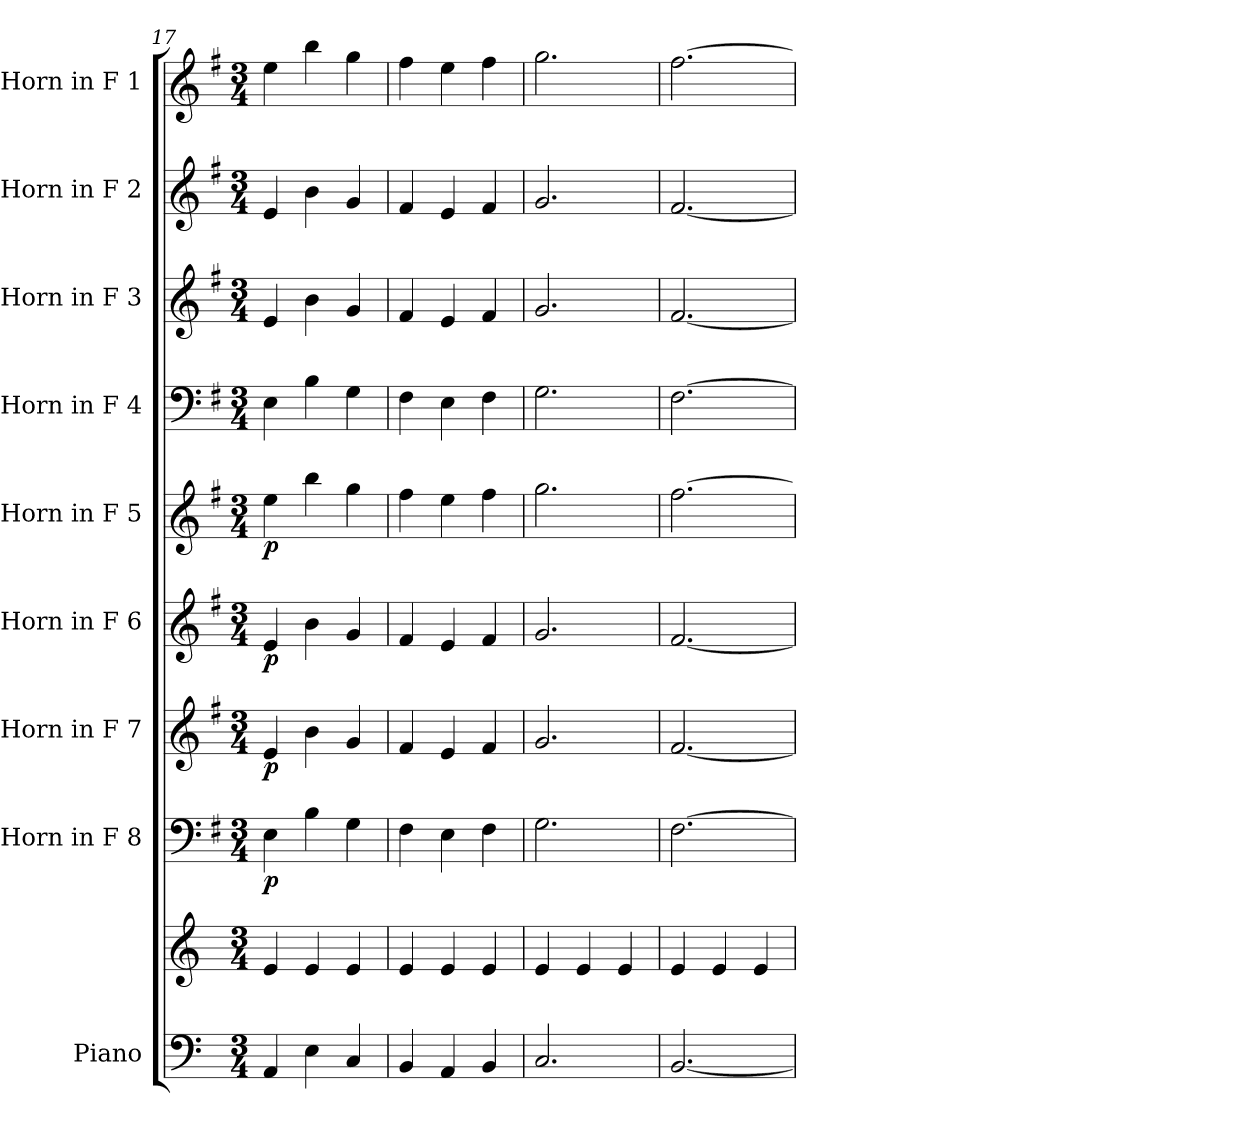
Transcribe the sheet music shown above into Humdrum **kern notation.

**kern	**kern	**kern	**dynam	**kern	**dynam	**kern	**dynam	**kern	**dynam	**kern	**kern	**kern	**kern
*part9	*part9	*part8	*part8	*part7	*part7	*part6	*part6	*part5	*part5	*part4	*part3	*part2	*part1
*staff10	*staff9	*staff8	*staff8	*staff7	*staff7	*staff6	*staff6	*staff5	*staff5	*staff4	*staff3	*staff2	*staff1
*I"Piano	*	*I"Horn in F 8	*	*I"Horn in F 7	*	*I"Horn in F 6	*	*I"Horn in F 5	*	*I"Horn in F 4	*I"Horn in F 3	*I"Horn in F 2	*I"Horn in F 1
*I'Pno.	*	*	*	*	*	*	*	*	*	*	*	*	*
*clefF4	*clefG2	*clefF4	*	*clefG2	*	*clefG2	*	*clefG2	*	*clefF4	*clefG2	*clefG2	*clefG2
*	*	*ITrd4c7	*	*ITrd4c7	*	*ITrd4c7	*	*ITrd4c7	*	*ITrd4c7	*ITrd4c7	*ITrd4c7	*ITrd4c7
*k[]	*k[]	*k[]	*	*k[]	*	*k[]	*	*k[]	*	*k[]	*k[]	*k[]	*k[]
*M3/4	*M3/4	*M3/4	*	*M3/4	*	*M3/4	*	*M3/4	*	*M3/4	*M3/4	*M3/4	*M3/4
=17	=17	=17	=17	=17	=17	=17	=17	=17	=17	=17	=17	=17	=17
!	!	!	!LO:DY:b	!	!LO:DY:b	!	!LO:DY:b	!	!LO:DY:b	!	!	!	!
4AA/	4e/	4AA\	p	4A/	p	4A/	p	4a\	p	4AA\	4A/	4A/	4a\
4E\	4e/	4E\	.	4e\	.	4e\	.	4ee\	.	4E\	4e\	4e\	4ee\
4C/	4e/	4C\	.	4c/	.	4c/	.	4cc\	.	4C\	4c/	4c/	4cc\
=18	=18	=18	=18	=18	=18	=18	=18	=18	=18	=18	=18	=18	=18
4BB/	4e/	4BB\	.	4B/	.	4B/	.	4b\	.	4BB\	4B/	4B/	4b\
4AA/	4e/	4AA\	.	4A/	.	4A/	.	4a\	.	4AA\	4A/	4A/	4a\
4BB/	4e/	4BB\	.	4B/	.	4B/	.	4b\	.	4BB\	4B/	4B/	4b\
=19	=19	=19	=19	=19	=19	=19	=19	=19	=19	=19	=19	=19	=19
2.C/	4e/	2.C\	.	2.c/	.	2.c/	.	2.cc\	.	2.C\	2.c/	2.c/	2.cc\
.	4e/	.	.	.	.	.	.	.	.	.	.	.	.
.	4e/	.	.	.	.	.	.	.	.	.	.	.	.
=20	=20	=20	=20	=20	=20	=20	=20	=20	=20	=20	=20	=20	=20
[2.BB/	4e/	[2.BB\	.	[2.B/	.	[2.B/	.	[2.b\	.	[2.BB\	[2.B/	[2.B/	[2.b\
.	4e/	.	.	.	.	.	.	.	.	.	.	.	.
.	4e/	.	.	.	.	.	.	.	.	.	.	.	.
=	=	=	=	=	=	=	=	=	=	=	=	=	=
*-	*-	*-	*-	*-	*-	*-	*-	*-	*-	*-	*-	*-	*-
